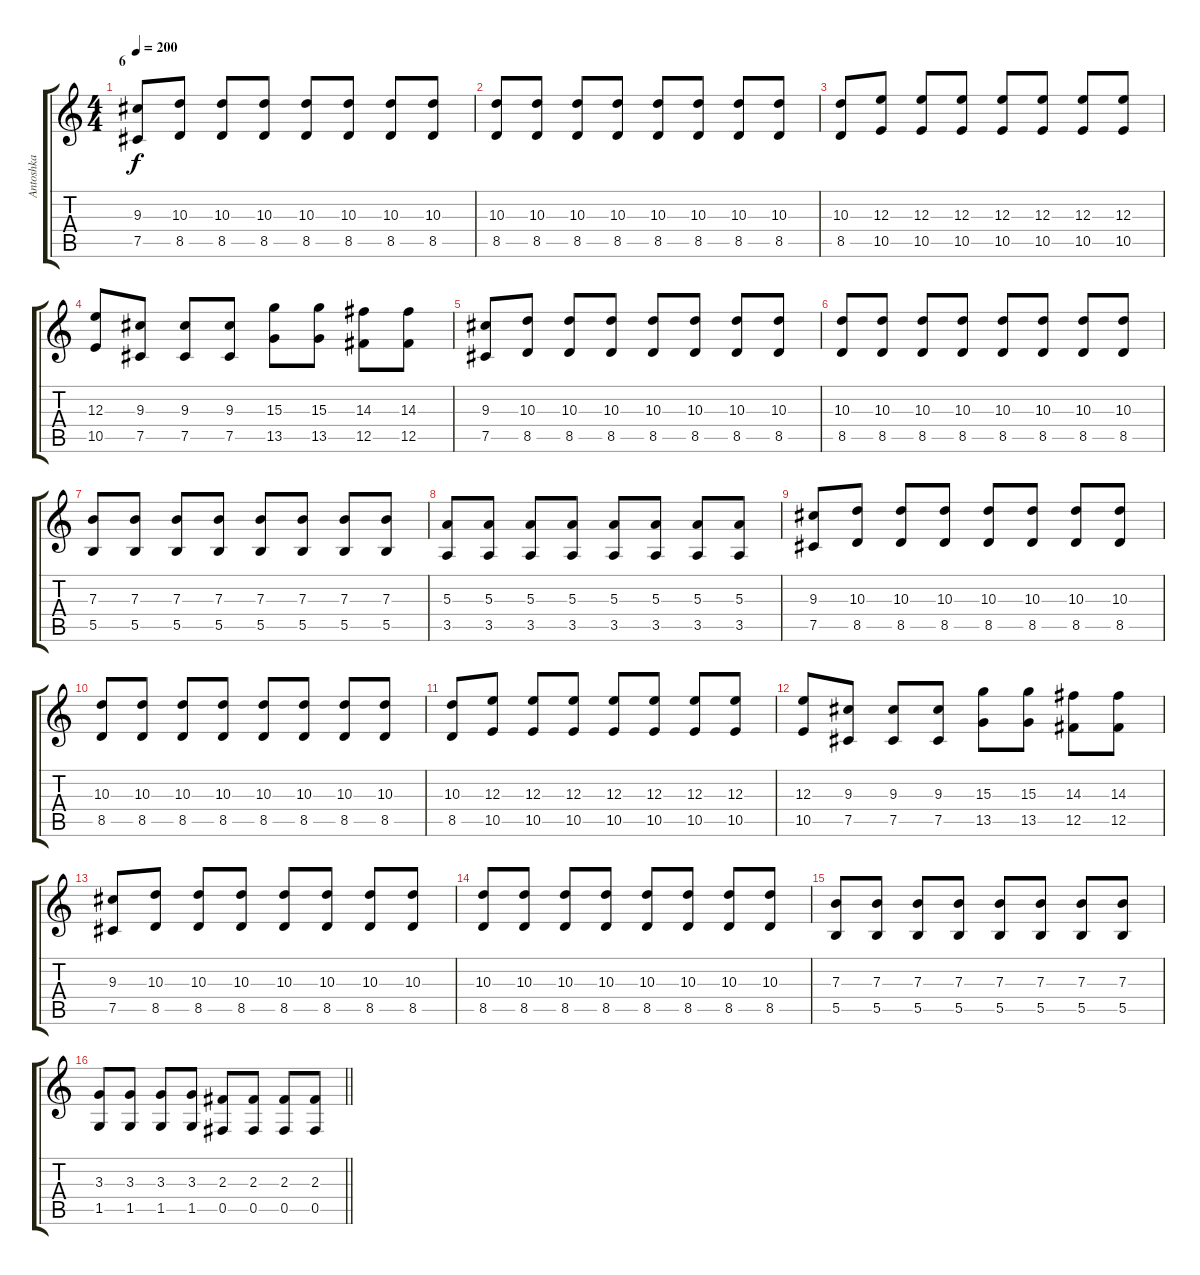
\track ("Antoshka" "Antoshka") {instrument distortionguitar}
\staff {score tabs}
\tuning (Db4 Ab3 E3 B2 Gb2 B1) {hide}
\ts (4 4)
\section ("" "6")
\tempo 200
\clef g2
\ks c
(9.3 7.5).8{dy f} (10.3 8.5).8 (10.3 8.5).8 (10.3 8.5).8 (10.3 8.5).8 (10.3 8.5).8 (10.3 8.5).8 (10.3 8.5).8 |
(10.3 8.5).8 (10.3 8.5).8 (10.3 8.5).8 (10.3 8.5).8 (10.3 8.5).8 (10.3 8.5).8 (10.3 8.5).8 (10.3 8.5).8 |
(10.3 8.5).8 (12.3 10.5).8 (12.3 10.5).8 (12.3 10.5).8 (12.3 10.5).8 (12.3 10.5).8 (12.3 10.5).8 (12.3 10.5).8 |
(12.3 10.5).8 (9.3 7.5).8 (9.3 7.5).8 (9.3 7.5).8 (15.3 13.5).8 (15.3 13.5).8 (14.3 12.5).8 (14.3 12.5).8 |
(9.3 7.5).8 (10.3 8.5).8 (10.3 8.5).8 (10.3 8.5).8 (10.3 8.5).8 (10.3 8.5).8 (10.3 8.5).8 (10.3 8.5).8 |
(10.3 8.5).8 (10.3 8.5).8 (10.3 8.5).8 (10.3 8.5).8 (10.3 8.5).8 (10.3 8.5).8 (10.3 8.5).8 (10.3 8.5).8 |
(7.3 5.5).8 (7.3 5.5).8 (7.3 5.5).8 (7.3 5.5).8 (7.3 5.5).8 (7.3 5.5).8 (7.3 5.5).8 (7.3 5.5).8 |
(5.3 3.5).8 (5.3 3.5).8 (5.3 3.5).8 (5.3 3.5).8 (5.3 3.5).8 (5.3 3.5).8 (5.3 3.5).8 (5.3 3.5).8 |
(9.3 7.5).8 (10.3 8.5).8 (10.3 8.5).8 (10.3 8.5).8 (10.3 8.5).8 (10.3 8.5).8 (10.3 8.5).8 (10.3 8.5).8 |
(10.3 8.5).8 (10.3 8.5).8 (10.3 8.5).8 (10.3 8.5).8 (10.3 8.5).8 (10.3 8.5).8 (10.3 8.5).8 (10.3 8.5).8 |
(10.3 8.5).8 (12.3 10.5).8 (12.3 10.5).8 (12.3 10.5).8 (12.3 10.5).8 (12.3 10.5).8 (12.3 10.5).8 (12.3 10.5).8 |
(12.3 10.5).8 (9.3 7.5).8 (9.3 7.5).8 (9.3 7.5).8 (15.3 13.5).8 (15.3 13.5).8 (14.3 12.5).8 (14.3 12.5).8 |
(9.3 7.5).8 (10.3 8.5).8 (10.3 8.5).8 (10.3 8.5).8 (10.3 8.5).8 (10.3 8.5).8 (10.3 8.5).8 (10.3 8.5).8 |
(10.3 8.5).8 (10.3 8.5).8 (10.3 8.5).8 (10.3 8.5).8 (10.3 8.5).8 (10.3 8.5).8 (10.3 8.5).8 (10.3 8.5).8 |
(7.3 5.5).8 (7.3 5.5).8 (7.3 5.5).8 (7.3 5.5).8 (7.3 5.5).8 (7.3 5.5).8 (7.3 5.5).8 (7.3 5.5).8 |
\barLineRight lightlight
(3.3 1.5).8 (3.3 1.5).8 (3.3 1.5).8 (3.3 1.5).8 (2.3 0.5).8 (2.3 0.5).8 (2.3 0.5).8 (2.3 0.5).8
